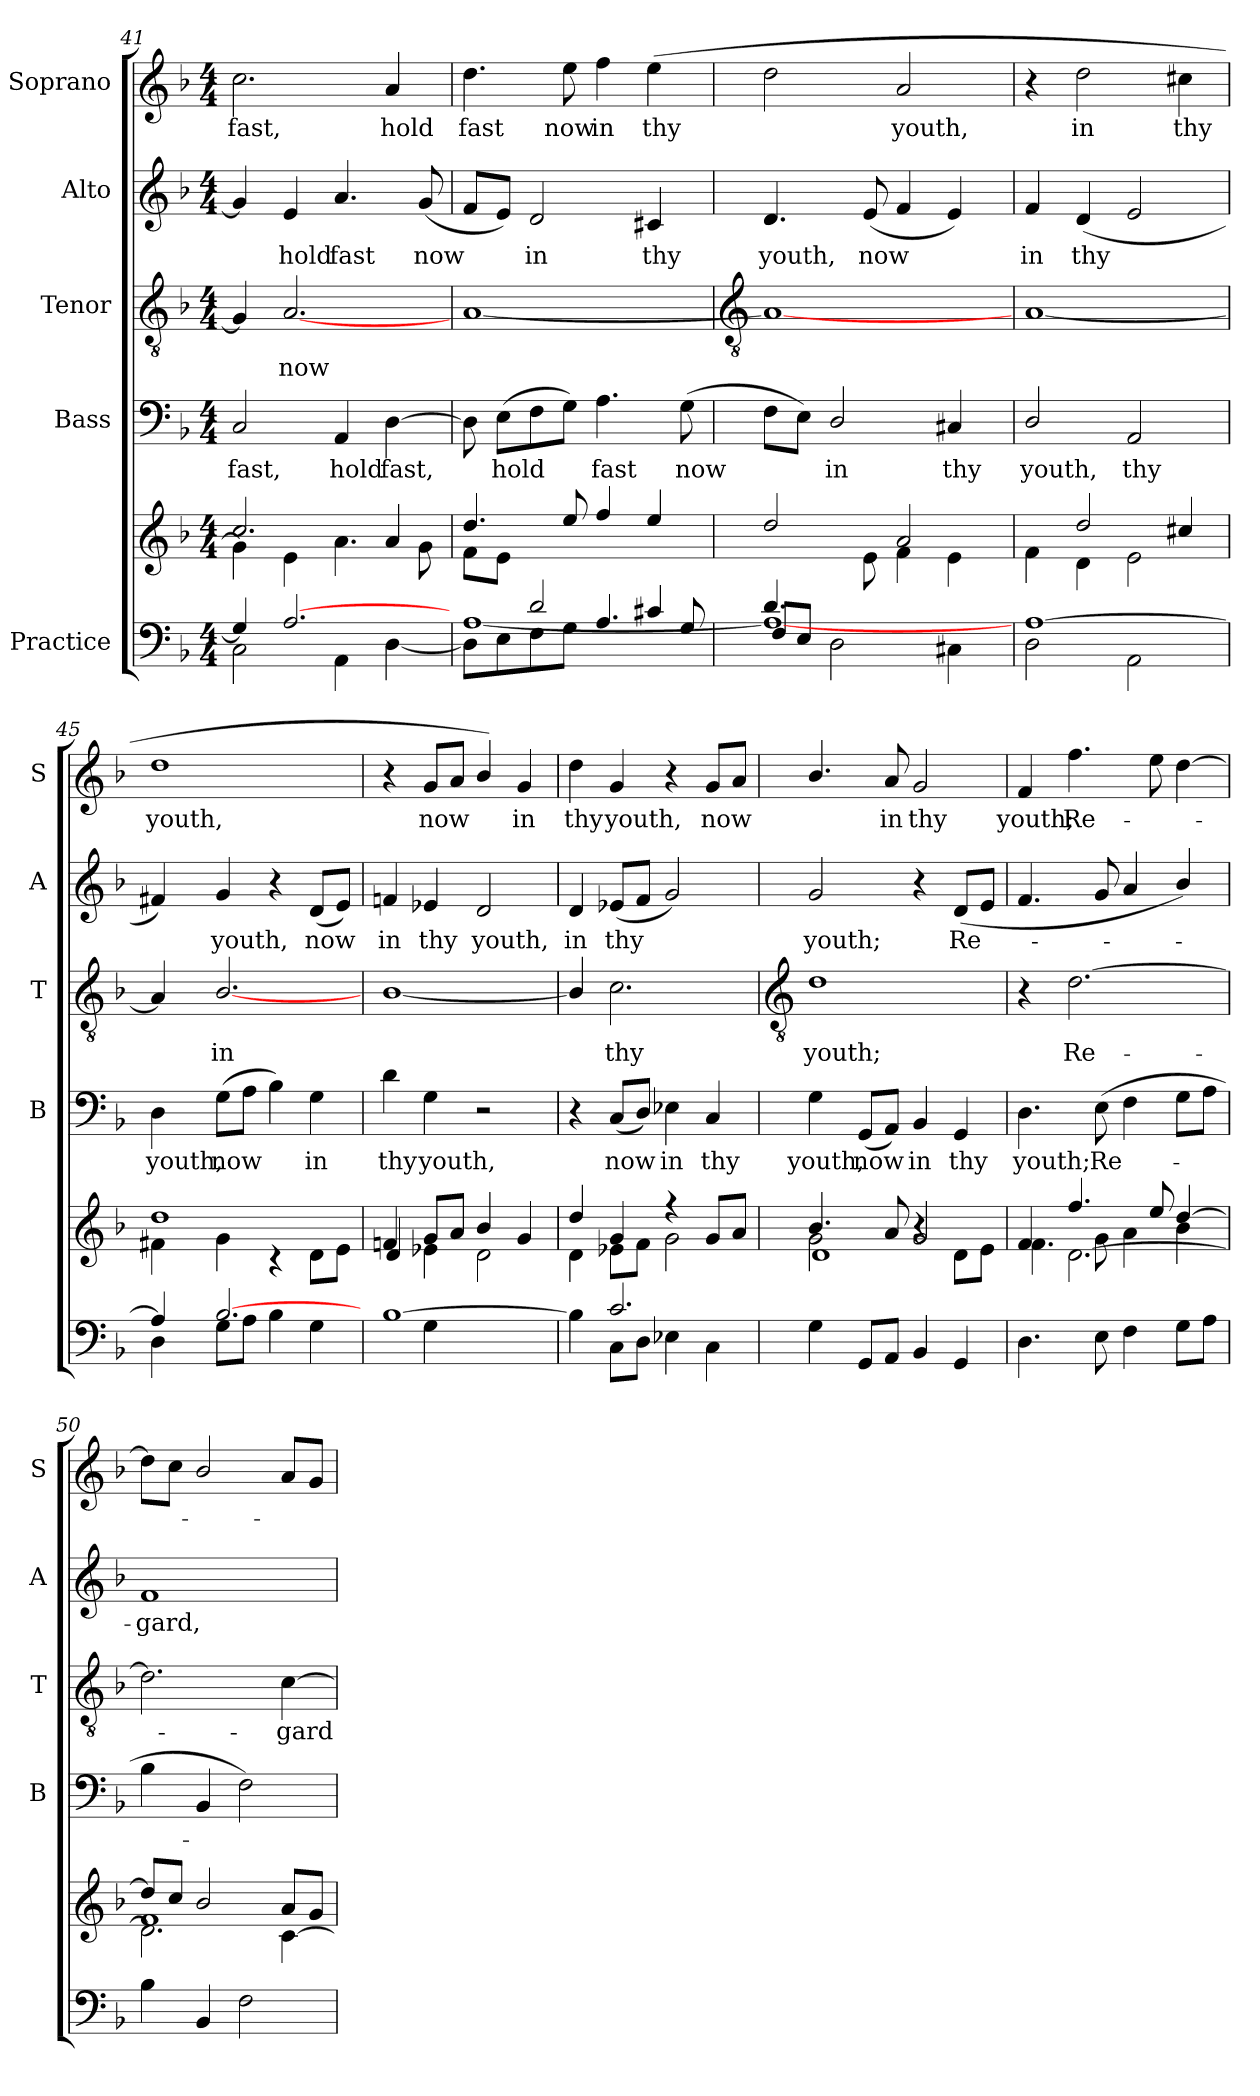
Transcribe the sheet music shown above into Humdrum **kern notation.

**kern	**kern	**kern	**text	**kern	**text	**kern	**text	**kern	**text
*part5	*part5	*part4	*part4	*part3	*part3	*part2	*part2	*part1	*part1
*staff6	*staff5	*staff4	*staff4	*staff3	*staff3	*staff2	*staff2	*staff1	*staff1
*I"Practice	*	*I"Bass	*	*I"Tenor	*	*I"Alto	*	*I"Soprano	*
*	*	*I'B	*	*I'T	*	*I'A	*	*I'S	*
*clefF4	*clefG2	*clefF4	*	*clefGv2	*	*clefG2	*	*clefG2	*
*k[b-]	*k[b-]	*k[b-]	*	*k[b-]	*	*k[b-]	*	*k[b-]	*
*F:	*F:	*F:	*	*F:	*	*F:	*	*F:	*
*M4/4	*M4/4	*M4/4	*	*M4/4	*	*M4/4	*	*M4/4	*
=41	=41	=41	=41	=41	=41	=41	=41	=41	=41
*^	*^	*	*	*	*	*	*	*	*
!	!	!	!	!	!LO:LY:b	!	!	!	!	!	!LO:LY:b
4G/]	2C\	2.cc/	4g\]	2C	fast,	4G]	.	4g]	.	2.cc	fast,
!	!	!	!	!	!	!	!LO:LY:b	!	!LO:LY:b	!	!
[2.A/	.	.	4e\	.	.	[2.A	now	4e	hold	.	.
!	!	!	!	!	!LO:LY:b	!	!	!	!LO:LY:b	!	!
.	4AA	.	4.a\	4AA	hold	.	.	4.a	fast	.	.
!	!	!	!	!	!LO:LY:b	!	!	!	!	!	!LO:LY:b
.	[4D\	4a	.	[4D\	fast,	.	.	.	.	4a	hold
!	!	!	!	!	!	!	!	!	!LO:LY:b	!	!
.	.	.	8g\	.	.	.	.	(<8g	now	.	.
=42	=42	=42	=42	=42	=42	=42	=42	=42	=42	=42	=42
*	*^	*	*	*	*	*	*	*	*	*	*
!	!	!	!	!	!	!	!	!	!	!	!	!LO:LY:b
4ryy	[1A	8D\L]	4.dd/	8f\L	8D\]	.	[1A	.	8fL	.	4.dd	fast
!	!	!	!	!	!	!LO:LY:b	!	!	!	!	!	!
.	.	8E	.	8e\J	(>8EL	hold	.	.	8eJ)	.	.	.
!	!	!	!	!	!	!	!	!	!	!LO:LY:b	!	!
2d/	.	8F	.	2.ryy	8F	.	.	.	2d	in	.	.
!	!	!	!	!	!	!	!	!	!	!	!	!LO:LY:b
.	.	8GJ	8ee/	.	8GJ)	.	.	.	.	.	8ee	now
!	!	!	!	!	!	!LO:LY:b	!	!	!	!	!	!LO:LY:b
.	.	4.A	4ff/	.	4.A	fast	.	.	.	.	4ff	in
!	!	!	!	!	!	!	!	!	!	!LO:LY:b	!	!LO:LY:b
4c#X/	.	.	4ee/	.	.	.	.	.	4c#X	thy	(<4ee	thy
!	!	!	!	!	!	!LO:LY:b	!	!	!	!	!	!
.	.	8G	.	.	(>8G	now	.	.	.	.	.	.
!!LO:LB:g=z
=43	=43	=43	=43	=43	=43	=43	=43	=43	=43	=43	=43	=43
*	*	*	*	*	*	*	*clefGv2	*	*	*	*	*
!	!	!	!	!	!	!	!	!	!	!LO:LY:b	!	!
4.d/	1A_	8FL	2dd/	4.ryy	8FL	.	1A_	.	4.d	youth,	2dd	.
.	.	8EJ	.	.	8EJ)	.	.	.	.	.	.	.
!	!	!	!	!	!	!LO:LY:b	!	!	!	!	!	!
.	.	2D\	.	.	2D/	in	.	.	.	.	.	.
!	!	!	!	!	!	!	!	!	!	!LO:LY:b	!	!
2ryy	.	.	.	8e\	.	.	.	.	(<8e	now	.	.
!	!	!	!	!	!	!	!	!	!	!	!	!LO:LY:b
.	.	.	2a	4f\	.	.	.	.	4f	.	2a	youth,
!	!	!	!	!	!	!LO:LY:b	!	!	!	!	!	!
.	.	4C#X\	.	4e\	4C#X	thy	.	.	4e)	.	.	.
8ryy	.	.	.	.	.	.	.	.	.	.	.	.
*	*v	*v	*	*	*	*	*	*	*	*	*	*
=44	=44	=44	=44	=44	=44	=44	=44	=44	=44	=44	=44
!	!	!	!	!	!LO:LY:b	!	!	!	!LO:LY:b	!	!
[1A/	2D\	4ryy	4f\	2D/	youth,	[1A	.	4f	in	4r	.
!	!	!	!	!	!	!	!	!	!LO:LY:b	!	!LO:LY:b
.	.	2dd/	4d\	.	.	.	.	(<4d	thy	2dd	in
!	!	!	!	!	!LO:LY:b	!	!	!	!	!	!
.	2AA\	.	2e\	2AA	thy	.	.	2e	.	.	.
!	!	!	!	!	!	!	!	!	!	!	!LO:LY:b
.	.	4cc#X/	.	.	.	.	.	.	.	4cc#X	thy
=45	=45	=45	=45	=45	=45	=45	=45	=45	=45	=45	=45
!	!	!	!	!	!LO:LY:b	!	!	!	!	!	!LO:LY:b
4A/]	4D	1dd	4f#X\	4D	youth,	4A]	.	4f#X)	.	1dd	youth,
!	!	!	!	!	!LO:LY:b	!	!LO:LY:b	!	!LO:LY:b	!	!
[2.B-/	8GL	.	4g\	(>8GL	now	[2.B-/	in	4g	youth,	.	.
.	8AJ	.	.	8AJ	.	.	.	.	.	.	.
.	4B-	.	4r	4B-)	.	.	.	4r	.	.	.
!	!	!	!	!	!LO:LY:b	!	!	!	!LO:LY:b	!	!
.	4G	.	8d\L	4G	in	.	.	(<8dL	now	.	.
.	.	.	8e\J	.	.	.	.	8eJ)	.	.	.
=46	=46	=46	=46	=46	=46	=46	=46	=46	=46	=46	=46
*	*	*	*^	*	*	*	*	*	*	*	*
!	!	!	!	!	!	!LO:LY:b	!	!	!	!LO:LY:b	!	!
[1B-/	4ryy	4ryy	4fn/	4d	4d	thy	[1B-/	.	4fn	in	4r	.
!	!	!	!	!	!	!LO:LY:b	!	!	!	!LO:LY:b	!	!LO:LY:b
.	4G	8gL	4e-X\	2.ryy	4G	youth,	.	.	4e-X	thy	8gL	now
.	.	8aJ	.	.	.	.	.	.	.	.	8aJ	.
!	!	!	!	!	!	!	!	!	!	!LO:LY:b	!	!
.	2ryy	4b-/	2d\	.	2r	.	.	.	2d	youth,	4b-/)	.
!	!	!	!	!	!	!	!	!	!	!	!	!LO:LY:b
.	.	4g	.	.	.	.	.	.	.	.	4g	in
*	*	*	*v	*v	*	*	*	*	*	*	*	*
=47	=47	=47	=47	=47	=47	=47	=47	=47	=47	=47	=47
!	!	!	!	!	!	!	!	!	!LO:LY:b	!	!LO:LY:b
4B-\]	4ryy	4dd/	4d\	4r	.	4B-/]	.	4d	in	4dd	thy
!	!	!	!	!	!LO:LY:b	!	!LO:LY:b	!	!LO:LY:b	!	!LO:LY:b
2.c/	8C\L	4g	8e-X\L	(<8CL	now	2.c	thy	(<8e-XL	thy	4g	youth,
.	8D\J	.	8f\J	8DJ)	.	.	.	8fJ	.	.	.
!	!	!	!	!	!LO:LY:b	!	!	!	!	!	!
.	4E-X	4r	2g\	4E-X	in	.	.	2g)	.	4r	.
!	!	!	!	!	!LO:LY:b	!	!	!	!	!	!LO:LY:b
.	4C\	8gL	.	4C	thy	.	.	.	.	8gL	now
.	.	8aJ	.	.	.	.	.	.	.	8aJ	.
*v	*v	*	*	*	*	*	*	*	*	*	*
*	*v	*v	*	*	*	*	*	*	*	*
!!LO:LB:g=z
=48	=48	=48	=48	=48	=48	=48	=48	=48	=48
*	*	*	*	*clefGv2	*	*	*	*	*
*	*^	*	*	*	*	*	*	*	*
*	*	*^	*	*	*	*	*	*	*	*
!	!	!	!	!	!LO:LY:b	!	!LO:LY:b	!	!LO:LY:b	!	!
4G	4.b-/	2g\	1d	4G	youth,	1d	youth;	2g	youth;	4.b-/	.
!	!	!	!	!	!LO:LY:b	!	!	!	!	!	!
8GGL	.	.	.	(<8GGL	now	.	.	.	.	.	.
!	!	!	!	!	!	!	!	!	!	!	!LO:LY:b
8AAJ	8a	.	.	8AAJ)	.	.	.	.	.	8a	in
!	!	!	!	!	!LO:LY:b	!	!	!	!	!	!LO:LY:b
4BB-	2g	4r	.	4BB-	in	.	.	4r	.	2g	thy
!	!	!	!	!	!LO:LY:b	!	!	!	!LO:LY:b	!	!
4GG	.	8d\L	.	4GG	thy	.	.	(<8dL	Re-	.	.
.	.	8e\J	.	.	.	.	.	8eJ	.	.	.
=49	=49	=49	=49	=49	=49	=49	=49	=49	=49	=49	=49
*^	*	*	*	*	*	*	*	*	*	*	*
!	!	!	!	!	!	!LO:LY:b	!	!	!	!	!	!LO:LY:b
4ryy	4.D	4f	4.f\	4ryy	4.D	youth;	4r	.	4.f	.	4f	youth;
!	!	!	!	!	!	!	!	!LO:LY:b	!	!	!	!LO:LY:b
2.ryy	.	4.ff/	.	[2.d\	.	.	[2.d	Re-	.	.	4.ff	Re-
!	!	!	!	!	!	!LO:LY:b	!	!	!	!	!	!
.	8E	.	8g\	.	(>8E	Re-	.	.	8g	.	.	.
.	4F	.	4a\	.	4F	.	.	.	4a	.	.	.
.	.	8ee/	.	.	.	.	.	.	.	.	8ee	.
.	8GL	[4dd	4b-\	.	8GL	.	.	.	4b-/)	.	[4dd	.
.	8AJ	.	.	.	8AJ	.	.	.	.	.	.	.
=50	=50	=50	=50	=50	=50	=50	=50	=50	=50	=50	=50	=50
!	!	!	!	!	!	!	!	!	!	!LO:LY:b	!	!
*v	*v	*	*	*	*	*	*	*	*	*	*	*
4B-	8dd/L]	1f\	2.d\]	4B-	.	2.d]	.	1f	gard,	8ddL]	.
.	8cc/J	.	.	.	.	.	.	.	.	8ccJ	.
4BB-	2b-/	.	.	4BB-	.	.	.	.	.	2b-/	.
2F	.	.	.	2F)	.	.	.	.	.	.	.
!	!	!	!	!	!	!	!LO:LY:b	!	!	!	!
.	8aL	.	[4c\	.	.	[4c	gard	.	.	8aL	.
.	8gJ	.	.	.	.	.	.	.	.	8gJ	.
*	*v	*v	*v	*	*	*	*	*	*	*	*
=	=	=	=	=	=	=	=	=	=
*-	*-	*-	*-	*-	*-	*-	*-	*-	*-
